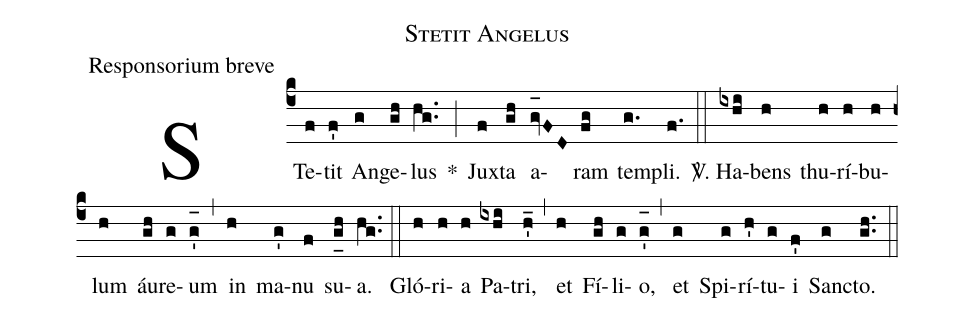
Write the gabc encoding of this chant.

name:Stetit Angelus;
office-part:Responsorium breve;
%%
(c4) STe(f)tit(f') An(g)ge(gh)lus(hg..) *(;) Jux(f)ta(gh) a(gv_[oh:h]FD)ram(fg) tem(g.)pli.(f.) (::)
<sp>V/</sp>. Ha(ixhi)bens(h) thu(h)rí(h)bu(h)lum(h) áu(gh)re(g)um(g'_[oh:h]) (,) in(h) ma(g')nu(f) su(g_[uh:l]h)a.(hg..) (::) Gló(h)ri(h)a(h) Pa(ixhi)tri,(h'_) (,) et(h) Fí(gh)li(g)o,(g'_[oh:h]) (,) et(g) Spi(g)rí(h')tu(g)i(f') San(g)cto.(gh..) (::)
